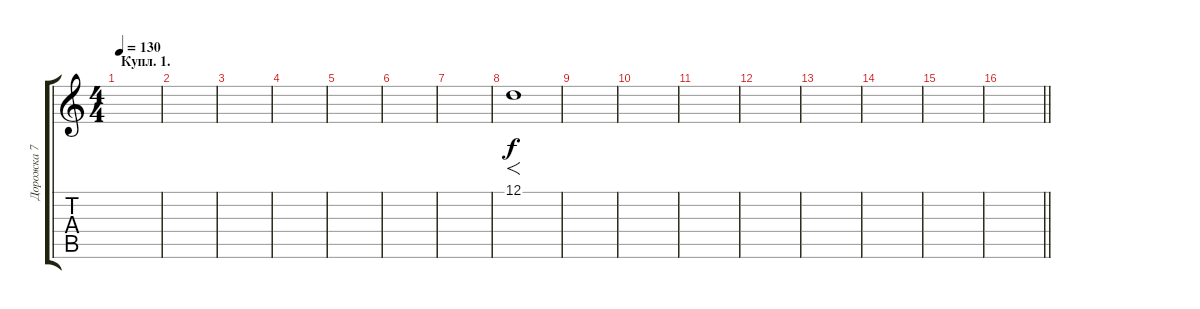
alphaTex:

\track ("Дорожка 7" "Дорожка 7") {instrument lead6voice}
\staff {score tabs}
\tuning (D4 A3 F3 C3 A2 D2) {hide}
\ts (4 4)
\section ("" "Купл. 1.")
\tempo 130
\clef g2
\ks c
|
|
|
|
|
|
|
12.1.1{f} |
|
|
|
|
|
|
|
\barLineRight lightlight
